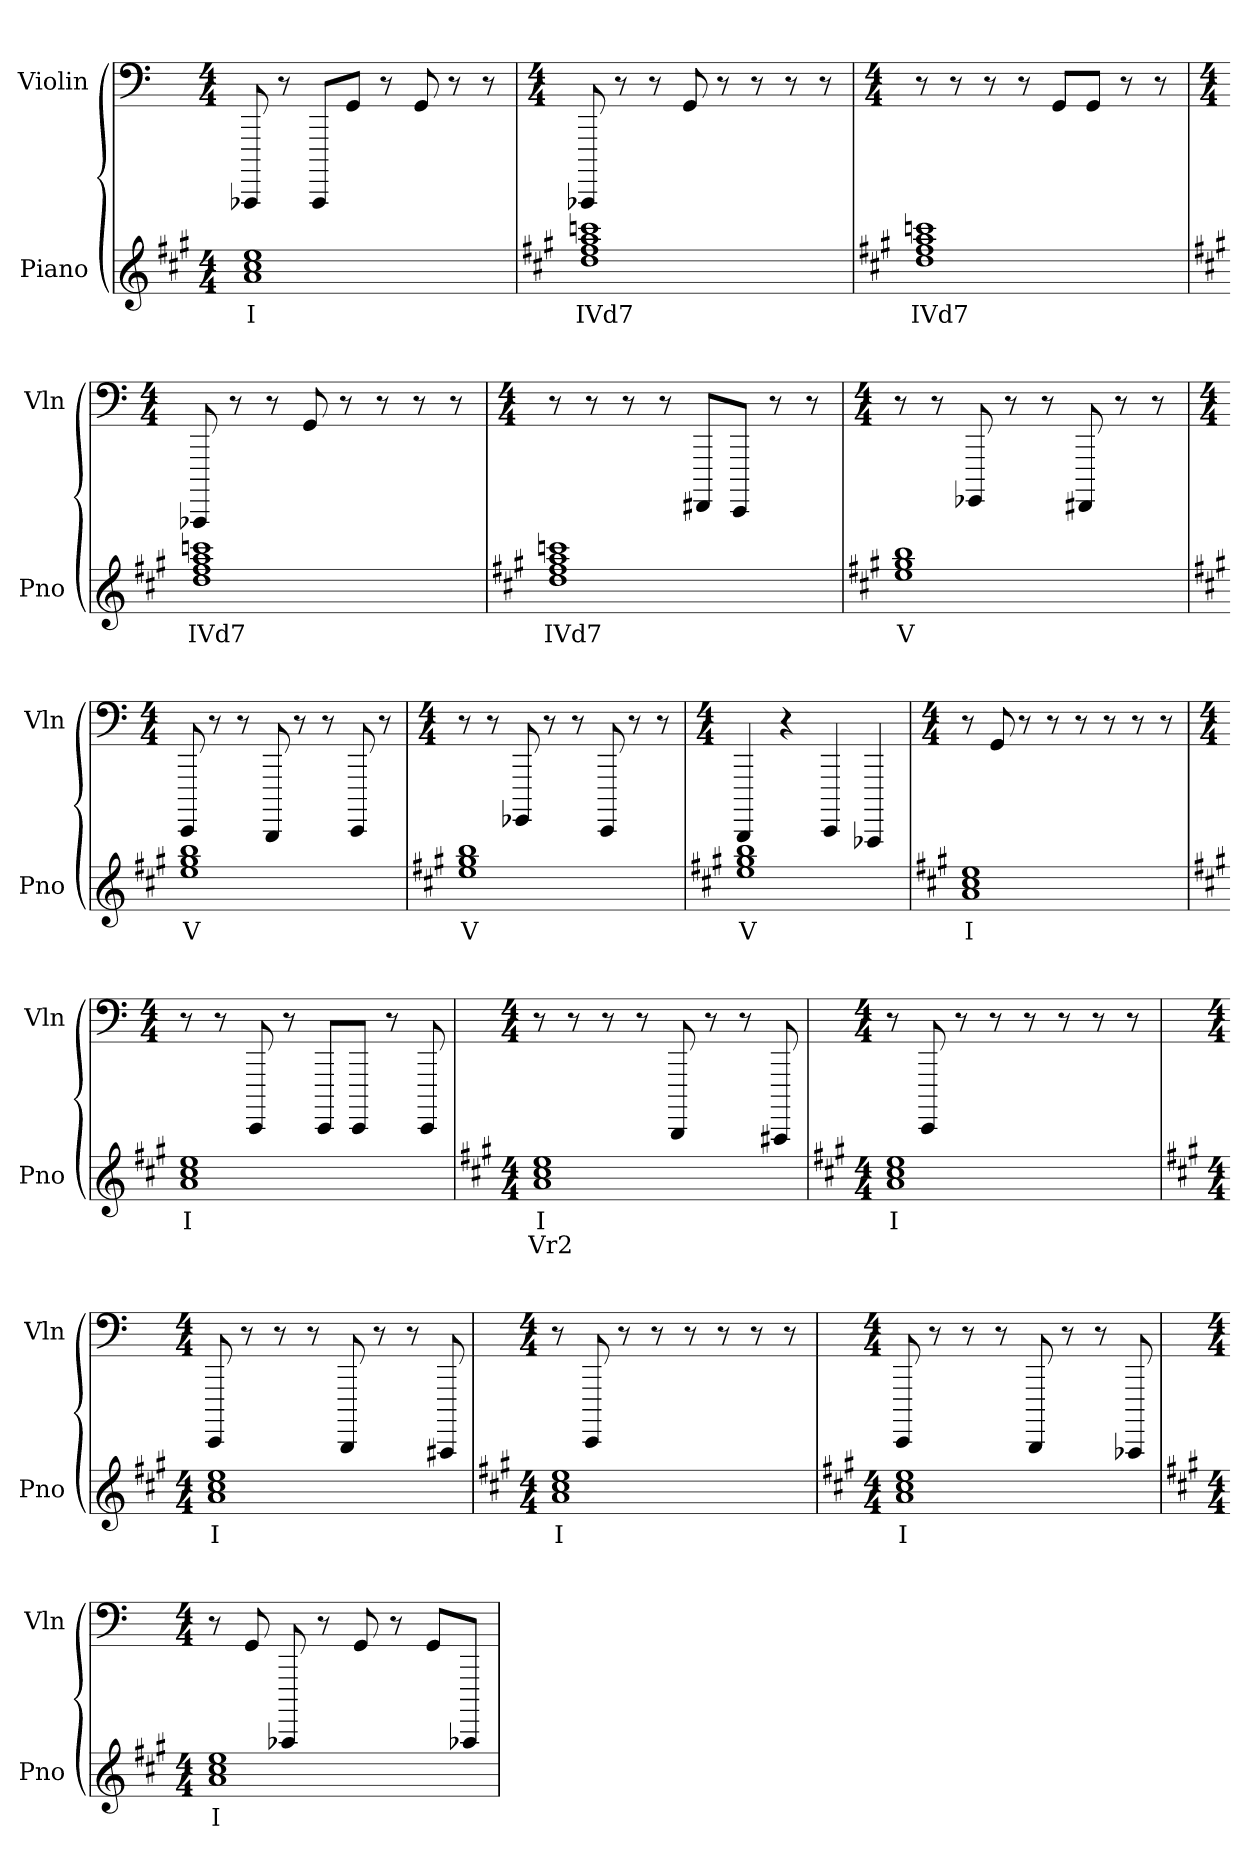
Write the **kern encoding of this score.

**kern	**text	**text	**kern
*part2	*part2	*part2	*part1
*staff2	*staff2	*staff2	*staff1
*I"Piano	*	*	*I"Violin
*I'Pno	*	*	*I'Vln
*k[f#c#g#]	*	*	*
*A:	*	*	*
*M4/4	*	*	*M4/4
=	=	=	=
1a 1cc# 1ee	I	.	8CCCC-X
.	.	.	8r
.	.	.	8CCCC-L
.	.	.	8BBBBBJ
.	.	.	8r
.	.	.	8AAAAA
.	.	.	8r
.	.	.	8r
=	=	=	=
*k[f#c#g#]	*	*	*
*A:	*	*	*
*	*	*	*M4/4
1dd 1ff# 1aa 1cccn	IVd7	.	8CCCC-X
.	.	.	8r
.	.	.	8r
.	.	.	8FFFFFF#X
.	.	.	8r
.	.	.	8r
.	.	.	8r
.	.	.	8r
=	=	=	=
*k[f#c#g#]	*	*	*
*A:	*	*	*
*	*	*	*M4/4
1dd 1ff# 1aa 1cccn	IVd7	.	8r
.	.	.	8r
.	.	.	8r
.	.	.	8r
.	.	.	8FFFFF#XL
.	.	.	8AAAAAJ
.	.	.	8r
.	.	.	8r
=	=	=	=
*k[f#c#g#]	*	*	*
*A:	*	*	*
*	*	*	*M4/4
1dd 1ff# 1aa 1cccn	IVd7	.	8CCCC-X
.	.	.	8r
.	.	.	8r
.	.	.	8FFFFFF#X
.	.	.	8r
.	.	.	8r
.	.	.	8r
.	.	.	8r
=	=	=	=
*k[f#c#g#]	*	*	*
*A:	*	*	*
*	*	*	*M4/4
1dd 1ff# 1aa 1cccn	IVd7	.	8r
.	.	.	8r
.	.	.	8r
.	.	.	8r
.	.	.	8FFFF#XL
.	.	.	8EEEEJ
.	.	.	8r
.	.	.	8r
=	=	=	=
*k[f#c#g#]	*	*	*
*A:	*	*	*
*	*	*	*M4/4
1ee 1gg# 1bb	V	.	8r
.	.	.	8r
.	.	.	8GGGG-X
.	.	.	8r
.	.	.	8r
.	.	.	8FFFF#X
.	.	.	8r
.	.	.	8r
=	=	=	=
*k[f#c#g#]	*	*	*
*A:	*	*	*
*	*	*	*M4/4
1ee 1gg# 1bb	V	.	8EEEE
.	.	.	8r
.	.	.	8r
.	.	.	8DDDD
.	.	.	8r
.	.	.	8r
.	.	.	8EEEE
.	.	.	8r
=	=	=	=
*k[f#c#g#]	*	*	*
*A:	*	*	*
*	*	*	*M4/4
1ee 1gg# 1bb	V	.	8r
.	.	.	8r
.	.	.	8GGGG-X
.	.	.	8r
.	.	.	8r
.	.	.	8EEEE
.	.	.	8r
.	.	.	8r
=	=	=	=
*k[f#c#g#]	*	*	*
*A:	*	*	*
*	*	*	*M4/4
1ee 1gg# 1bb	V	.	4DDDD
.	.	.	4r
.	.	.	4EEEE
.	.	.	4CCCC-X
=	=	=	=
*k[f#c#g#]	*	*	*
*A:	*	*	*
*	*	*	*M4/4
1a 1cc# 1ee	I	.	8r
.	.	.	8AAAAA
.	.	.	8r
.	.	.	8r
.	.	.	8r
.	.	.	8r
.	.	.	8r
.	.	.	8r
=	=	=	=
*k[f#c#g#]	*	*	*
*A:	*	*	*
*	*	*	*M4/4
1a 1cc# 1ee	I	.	8r
.	.	.	8r
.	.	.	8EEEE
.	.	.	8r
.	.	.	8EEEEL
.	.	.	8EEEEJ
.	.	.	8r
.	.	.	8EEEE
=	=	=	=
*k[f#c#g#]	*	*	*
*A:	*	*	*
*M4/4	*	*	*M4/4
1a 1cc# 1ee	I	Vr2	8r
.	.	.	8r
.	.	.	8r
.	.	.	8r
.	.	.	8DDDD
.	.	.	8r
.	.	.	8r
.	.	.	8CCCC#X
=	=	=	=
*k[f#c#g#]	*	*	*
*A:	*	*	*
*M4/4	*	*	*M4/4
1a 1cc# 1ee	I	.	8r
.	.	.	8EEEE
.	.	.	8r
.	.	.	8r
.	.	.	8r
.	.	.	8r
.	.	.	8r
.	.	.	8r
=	=	=	=
*k[f#c#g#]	*	*	*
*A:	*	*	*
*M4/4	*	*	*M4/4
1a 1cc# 1ee	I	.	8EEEE
.	.	.	8r
.	.	.	8r
.	.	.	8r
.	.	.	8DDDD
.	.	.	8r
.	.	.	8r
.	.	.	8CCCC#X
=	=	=	=
*k[f#c#g#]	*	*	*
*A:	*	*	*
*M4/4	*	*	*M4/4
1a 1cc# 1ee	I	.	8r
.	.	.	8EEEE
.	.	.	8r
.	.	.	8r
.	.	.	8r
.	.	.	8r
.	.	.	8r
.	.	.	8r
=	=	=	=
*k[f#c#g#]	*	*	*
*A:	*	*	*
*M4/4	*	*	*M4/4
1a 1cc# 1ee	I	.	8EEEE
.	.	.	8r
.	.	.	8r
.	.	.	8r
.	.	.	8DDDD
.	.	.	8r
.	.	.	8r
.	.	.	8CCCC-X
=	=	=	=
*k[f#c#g#]	*	*	*
*A:	*	*	*
*M4/4	*	*	*M4/4
1a 1cc# 1ee	I	.	8r
.	.	.	8AAAAA
.	.	.	8CCCC-X
.	.	.	8r
.	.	.	8BBBBB
.	.	.	8r
.	.	.	8AAAAAL
.	.	.	8CCCC-XJ
=	=	=	=
*-	*-	*-	*-
